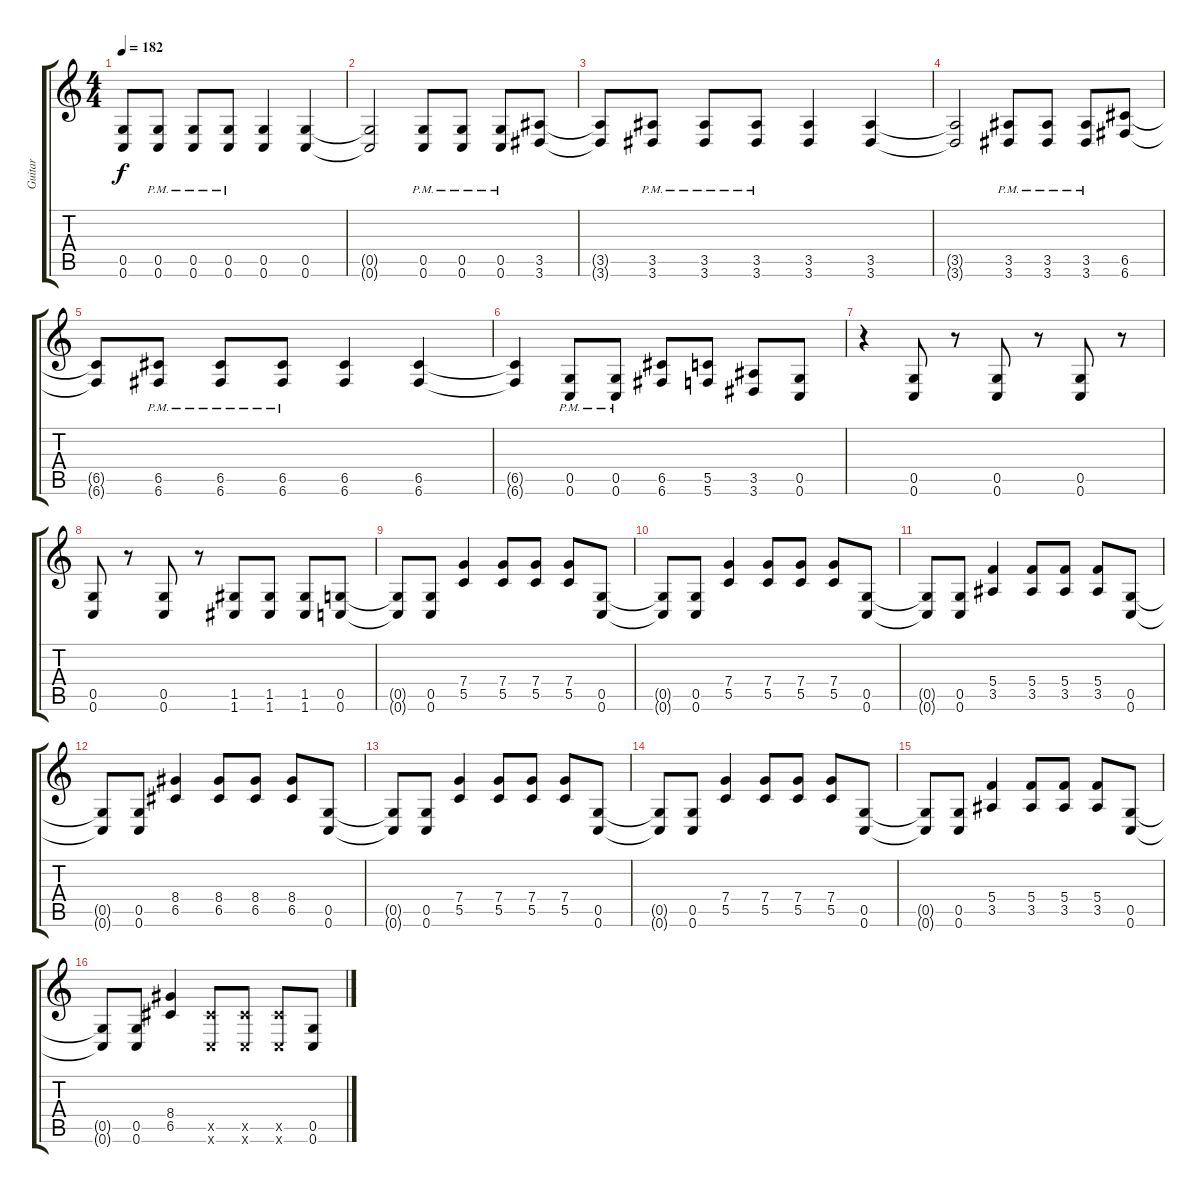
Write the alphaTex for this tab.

\track ("Guitar" "Guitar") {instrument distortionguitar}
\staff {score tabs}
\tuning (D4 A3 F3 C3 G2 C2) {hide}
\ts (4 4)
\tempo 182
\clef g2
\ks c
(0.5{t} 0.6{t}).8{dy f} (0.5{pm} 0.6{pm}).8 (0.5{pm} 0.6{pm}).8 (0.5{pm} 0.6{pm}).8 (0.5 0.6).4 (0.5 0.6).4 |
(0.5{t} 0.6{t}).2 (0.5{pm} 0.6{pm}).8 (0.5{pm} 0.6{pm}).8 (0.5{pm} 0.6{pm}).8 (3.5 3.6).8 |
(3.5{t} 3.6{t}).8 (3.5{pm} 3.6{pm}).8 (3.5{pm} 3.6{pm}).8 (3.5{pm} 3.6{pm}).8 (3.5 3.6).4 (3.5 3.6).4 |
(3.5{t} 3.6{t}).2 (3.5{pm} 3.6{pm}).8 (3.5{pm} 3.6{pm}).8 (3.5{pm} 3.6{pm}).8 (6.5 6.6).8 |
(6.5{t} 6.6{t}).8 (6.5{pm} 6.6{pm}).8 (6.5{pm} 6.6{pm}).8 (6.5{pm} 6.6{pm}).8 (6.5 6.6).4 (6.5 6.6).4 |
(6.5{t} 6.6{t}).4 (0.5{pm} 0.6{pm}).8 (0.5{pm} 0.6{pm}).8 (6.5 6.6).8 (5.5 5.6).8 (3.5 3.6).8 (0.5 0.6).8 |
r.4 (0.5 0.6).8 r.8 (0.5 0.6).8 r.8 (0.5 0.6).8 r.8 |
(0.5 0.6).8 r.8 (0.5 0.6).8 r.8 (1.5 1.6).8 (1.5 1.6).8 (1.5 1.6).8 (0.5 0.6).8 |
(0.5{t} 0.6{t}).8 (0.5 0.6).8 (7.4 5.5).4 (7.4 5.5).8 (7.4 5.5).8 (7.4 5.5).8 (0.5 0.6).8 |
(0.5{t} 0.6{t}).8 (0.5 0.6).8 (7.4 5.5).4 (7.4 5.5).8 (7.4 5.5).8 (7.4 5.5).8 (0.5 0.6).8 |
(0.5{t} 0.6{t}).8 (0.5 0.6).8 (5.4 3.5).4 (5.4 3.5).8 (5.4 3.5).8 (5.4 3.5).8 (0.5 0.6).8 |
(0.5{t} 0.6{t}).8 (0.5 0.6).8 (8.4 6.5).4 (8.4 6.5).8 (8.4 6.5).8 (8.4 6.5).8 (0.5 0.6).8 |
(0.5{t} 0.6{t}).8 (0.5 0.6).8 (7.4 5.5).4 (7.4 5.5).8 (7.4 5.5).8 (7.4 5.5).8 (0.5 0.6).8 |
(0.5{t} 0.6{t}).8 (0.5 0.6).8 (7.4 5.5).4 (7.4 5.5).8 (7.4 5.5).8 (7.4 5.5).8 (0.5 0.6).8 |
(0.5{t} 0.6{t}).8 (0.5 0.6).8 (5.4 3.5).4 (5.4 3.5).8 (5.4 3.5).8 (5.4 3.5).8 (0.5 0.6).8 |
(0.5{t} 0.6{t}).8 (0.5 0.6).8 (8.4 6.5).4 (6.5{x} 0.6{x}).8 (6.5{x} 0.6{x}).8 (6.5{x} 0.6{x}).8 (0.5 0.6).8
